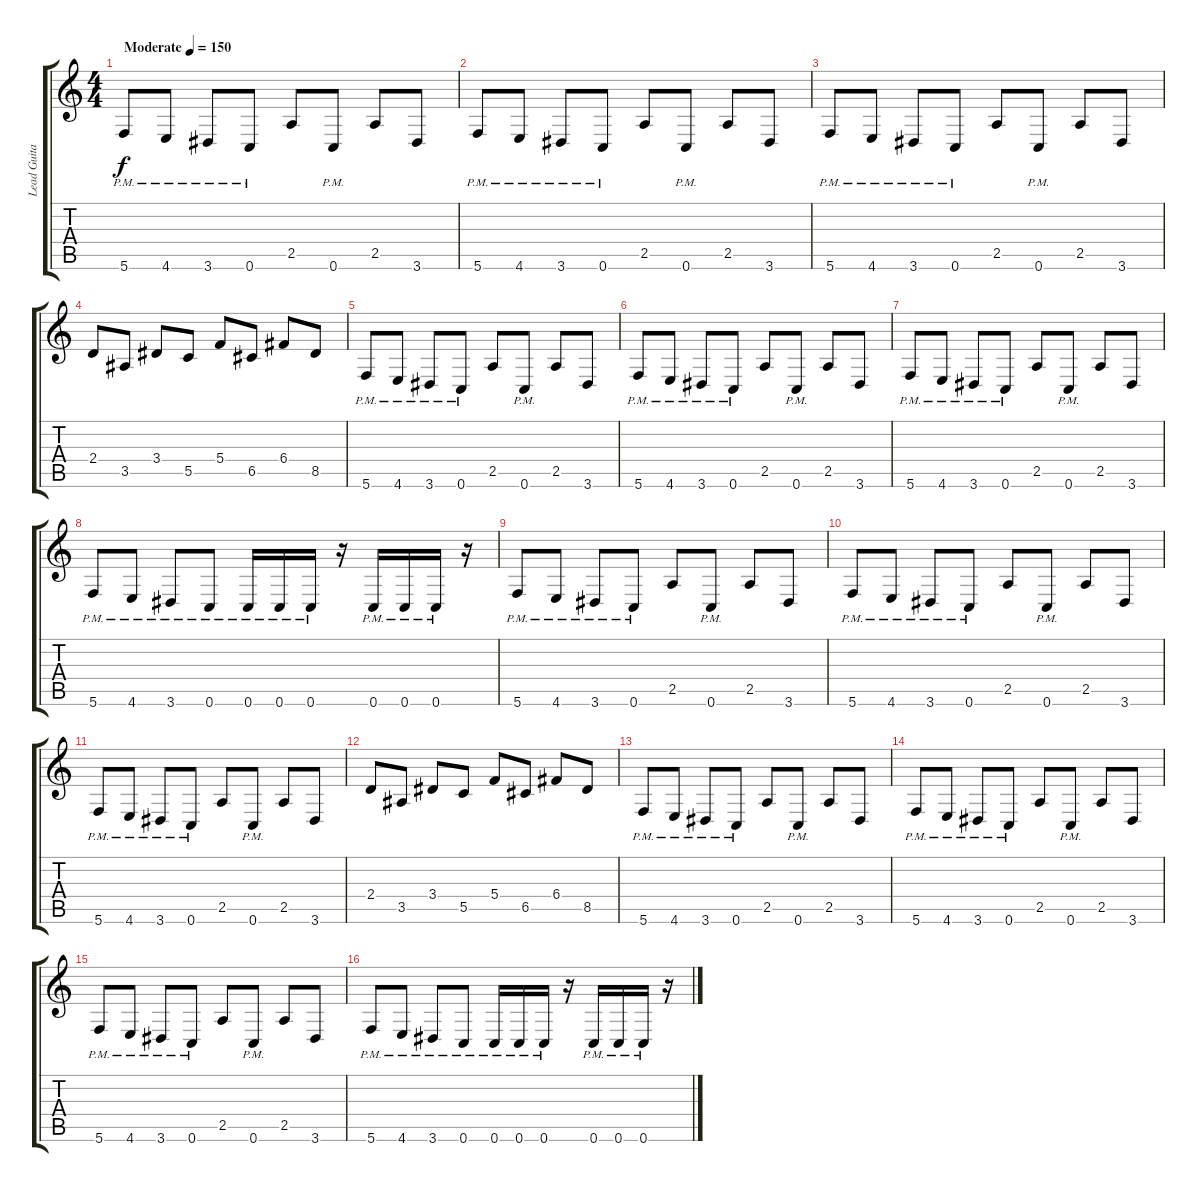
\track ("Lead Guitar" "Lead Guita") {instrument distortionguitar}
\staff {score tabs}
\tuning (D4 A3 F3 C3 G2 C2) {hide}
\ts (4 4)
\tempo (150 "Moderate")
\clef g2
\ks c
5.6{pm}.8{dy f instrument distortionguitar} 4.6{pm}.8 3.6{pm}.8 0.6{pm}.8 2.5.8 0.6{pm}.8 2.5.8 3.6.8 |
5.6{pm}.8 4.6{pm}.8 3.6{pm}.8 0.6{pm}.8 2.5.8 0.6{pm}.8 2.5.8 3.6.8 |
5.6{pm}.8 4.6{pm}.8 3.6{pm}.8 0.6{pm}.8 2.5.8 0.6{pm}.8 2.5.8 3.6.8 |
2.4.8 3.5.8 3.4.8 5.5.8 5.4.8 6.5.8 6.4.8 8.5.8 |
5.6{pm}.8 4.6{pm}.8 3.6{pm}.8 0.6{pm}.8 2.5.8 0.6{pm}.8 2.5.8 3.6.8 |
5.6{pm}.8 4.6{pm}.8 3.6{pm}.8 0.6{pm}.8 2.5.8 0.6{pm}.8 2.5.8 3.6.8 |
5.6{pm}.8 4.6{pm}.8 3.6{pm}.8 0.6{pm}.8 2.5.8 0.6{pm}.8 2.5.8 3.6.8 |
5.6{pm}.8 4.6{pm}.8 3.6{pm}.8 0.6{pm}.8 0.6{pm}.16 0.6{pm}.16 0.6{pm}.16 r.16 0.6{pm}.16 0.6{pm}.16 0.6{pm}.16 r.16 |
5.6{pm}.8 4.6{pm}.8 3.6{pm}.8 0.6{pm}.8 2.5.8 0.6{pm}.8 2.5.8 3.6.8 |
5.6{pm}.8 4.6{pm}.8 3.6{pm}.8 0.6{pm}.8 2.5.8 0.6{pm}.8 2.5.8 3.6.8 |
5.6{pm}.8 4.6{pm}.8 3.6{pm}.8 0.6{pm}.8 2.5.8 0.6{pm}.8 2.5.8 3.6.8 |
2.4.8 3.5.8 3.4.8 5.5.8 5.4.8 6.5.8 6.4.8 8.5.8 |
5.6{pm}.8 4.6{pm}.8 3.6{pm}.8 0.6{pm}.8 2.5.8 0.6{pm}.8 2.5.8 3.6.8 |
5.6{pm}.8 4.6{pm}.8 3.6{pm}.8 0.6{pm}.8 2.5.8 0.6{pm}.8 2.5.8 3.6.8 |
5.6{pm}.8 4.6{pm}.8 3.6{pm}.8 0.6{pm}.8 2.5.8 0.6{pm}.8 2.5.8 3.6.8 |
5.6{pm}.8 4.6{pm}.8 3.6{pm}.8 0.6{pm}.8 0.6{pm}.16 0.6{pm}.16 0.6{pm}.16 r.16 0.6{pm}.16 0.6{pm}.16 0.6{pm}.16 r.16
